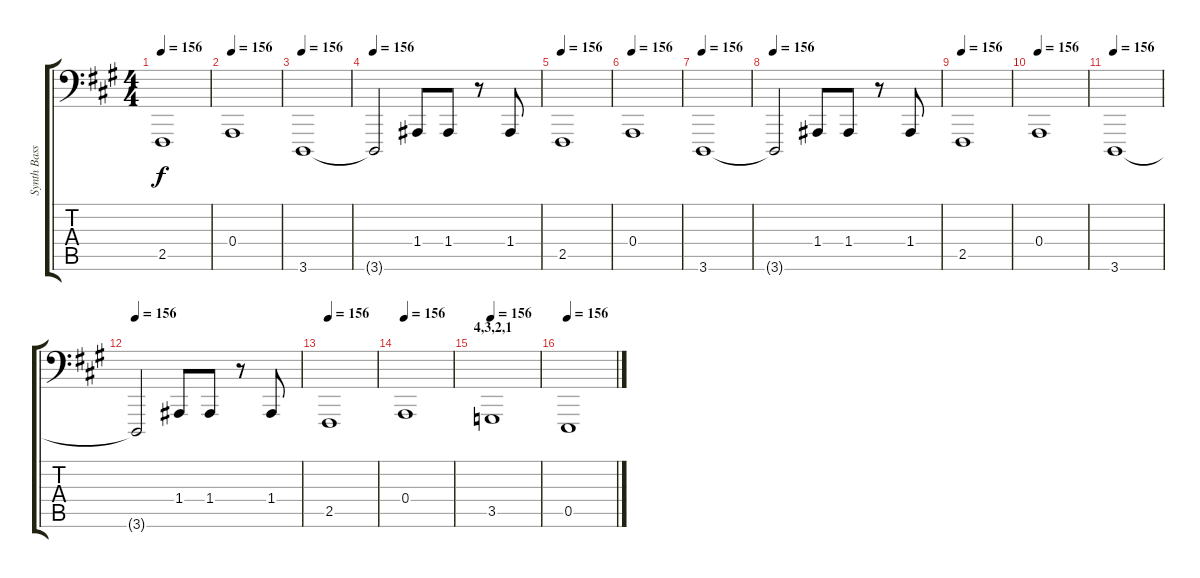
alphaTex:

\track ("Synth Bass" "Synth Bass") {instrument lead2sawtooth}
\staff {score tabs}
\tuning (C3 G2 D2 A1 E1 B0) {hide}
\ts (4 4)
\tempo 156
\clef f4
\ks f#minor
2.5.1{dy f} |
\tempo 156
0.4.1 |
\tempo 156
3.6.1 |
\tempo 156
3.6{t}.2 1.4.8 1.4.8 r.8 1.4.8 |
\tempo 156
2.5.1 |
\tempo 156
0.4.1 |
\tempo 156
3.6.1 |
\tempo 156
3.6{t}.2 1.4.8 1.4.8 r.8 1.4.8 |
\tempo 156
2.5.1 |
\tempo 156
0.4.1 |
\tempo 156
3.6.1 |
\tempo 156
3.6{t}.2 1.4.8 1.4.8 r.8 1.4.8 |
\tempo 156
2.5.1 |
\tempo 156
0.4.1 |
\section ("" "4,3,2,1 ")
\tempo 156
3.5.1 |
\tempo 156
0.5.1
